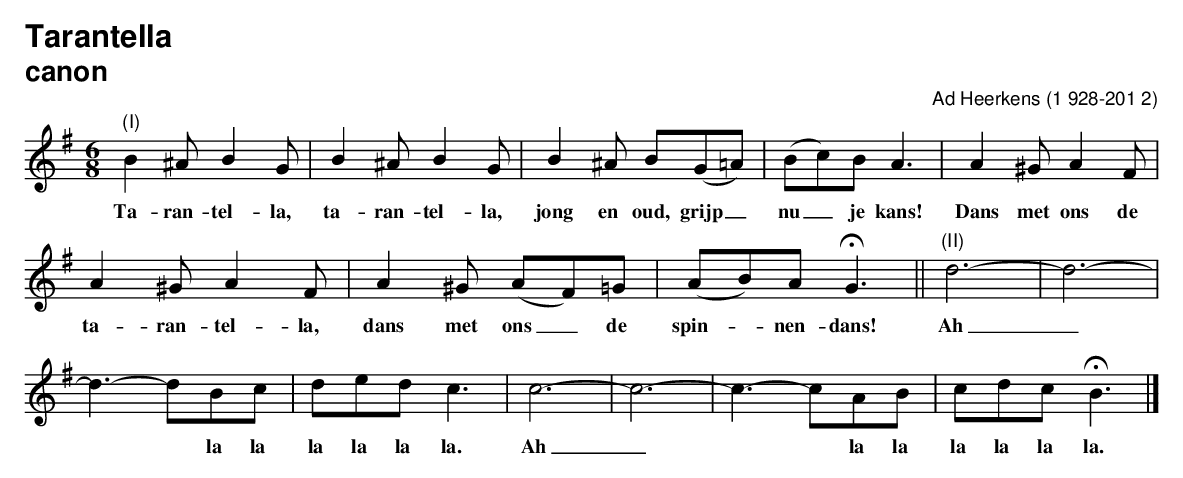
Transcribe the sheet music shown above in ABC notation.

X:1
T:Tarantella
T:canon
C:Ad Heerkens (1 928-201 2)
L:1/8
M:6/8
K:G
"(I)"B2 ^A B2 G | B2 ^A B2 G | B2 ^A B(G=A) | (Bc)B A3 | A2 ^G A2 F |$ A2 ^G A2 F | A2 ^G (AF)=G |
w: Ta- ran- tel- la,|ta- ran- tel- la,|jong en oud, grijp _|nu _ je kans!|Dans met ons de|ta- ran- tel- la,|dans met ons _ de|
(AB)A !fermata!G3 || "(II)"d6- | d6- |$ d3- dBc | ded c3 | c6- | c6- | c3- cAB | cdc !fermata!B3 |]
w: spin- * nen- dans!|Ah|_|* * la la|la la la la.|Ah|_|* * la la|la la la la.|
